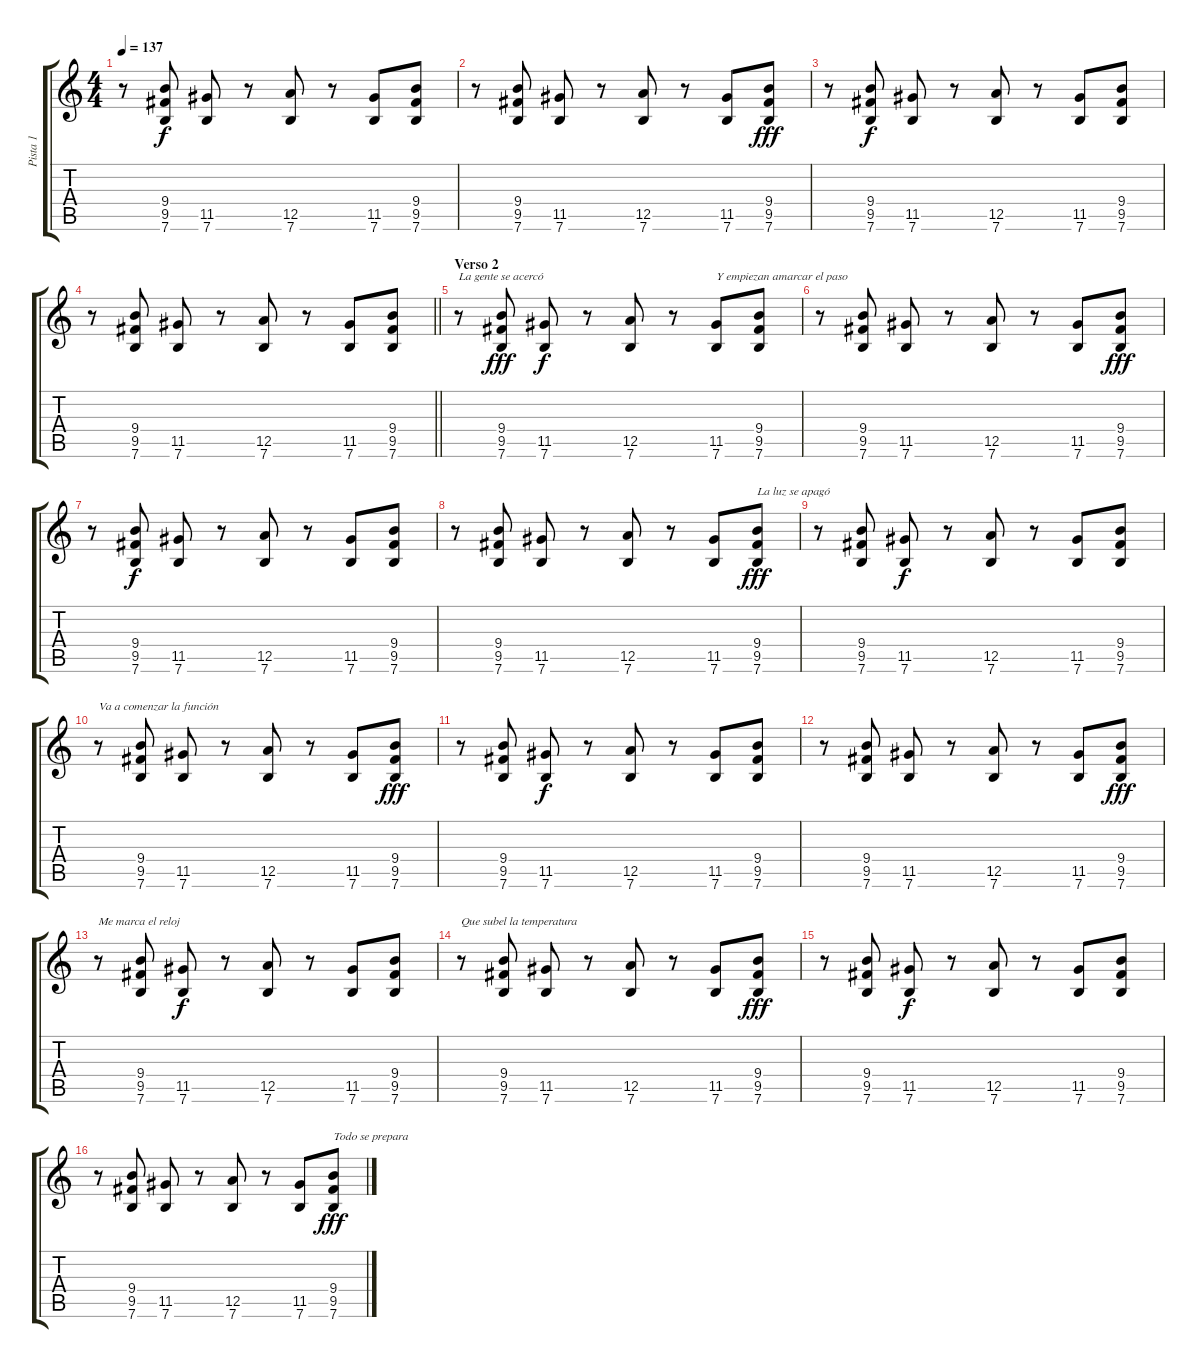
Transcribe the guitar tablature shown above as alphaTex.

\track ("Pista 1" "Pista 1") {instrument overdrivenguitar}
\staff {score tabs}
\tuning (E4 B3 G3 D3 A2 E2) {hide}
\ts (4 4)
\tempo 137
\clef g2
\ks c
r.8{dy fff} (9.4 9.5 7.6).8{dy f} (11.5 7.6).8 r.8 (12.5 7.6).8 r.8 (11.5 7.6).8 (9.4 9.5 7.6).8 |
r.8 (9.4 9.5 7.6).8 (11.5 7.6).8 r.8 (12.5 7.6).8 r.8 (11.5 7.6).8 (9.4 9.5 7.6).8{dy fff} |
r.8 (9.4 9.5 7.6).8{dy f} (11.5 7.6).8 r.8 (12.5 7.6).8 r.8 (11.5 7.6).8 (9.4 9.5 7.6).8 |
\barLineRight lightlight
r.8 (9.4 9.5 7.6).8 (11.5 7.6).8 r.8 (12.5 7.6).8 r.8 (11.5 7.6).8 (9.4 9.5 7.6).8 |
\section ("" "Verso 2")
r.8{txt "La gente se acercó"} (9.4 9.5 7.6).8{dy fff} (11.5 7.6).8{dy f} r.8 (12.5 7.6).8 r.8 (11.5 7.6).8{txt "Y empiezan amarcar el paso"} (9.4 9.5 7.6).8 |
r.8 (9.4 9.5 7.6).8 (11.5 7.6).8 r.8 (12.5 7.6).8 r.8 (11.5 7.6).8 (9.4 9.5 7.6).8{dy fff} |
r.8 (9.4 9.5 7.6).8{dy f} (11.5 7.6).8 r.8 (12.5 7.6).8 r.8 (11.5 7.6).8 (9.4 9.5 7.6).8 |
r.8 (9.4 9.5 7.6).8 (11.5 7.6).8 r.8 (12.5 7.6).8 r.8 (11.5 7.6).8 (9.4 9.5 7.6).8{txt "La luz se apagó" dy fff} |
r.8 (9.4 9.5 7.6).8 (11.5 7.6).8{dy f} r.8 (12.5 7.6).8 r.8 (11.5 7.6).8 (9.4 9.5 7.6).8 |
r.8{txt "Va a comenzar la función"} (9.4 9.5 7.6).8 (11.5 7.6).8 r.8 (12.5 7.6).8 r.8 (11.5 7.6).8 (9.4 9.5 7.6).8{dy fff} |
r.8 (9.4 9.5 7.6).8 (11.5 7.6).8{dy f} r.8 (12.5 7.6).8 r.8 (11.5 7.6).8 (9.4 9.5 7.6).8 |
r.8 (9.4 9.5 7.6).8 (11.5 7.6).8 r.8 (12.5 7.6).8 r.8 (11.5 7.6).8 (9.4 9.5 7.6).8{dy fff} |
r.8{txt "Me marca el reloj"} (9.4 9.5 7.6).8 (11.5 7.6).8{dy f} r.8 (12.5 7.6).8 r.8 (11.5 7.6).8 (9.4 9.5 7.6).8 |
r.8{txt "Que subel la temperatura"} (9.4 9.5 7.6).8 (11.5 7.6).8 r.8 (12.5 7.6).8 r.8 (11.5 7.6).8 (9.4 9.5 7.6).8{dy fff} |
r.8 (9.4 9.5 7.6).8 (11.5 7.6).8{dy f} r.8 (12.5 7.6).8 r.8 (11.5 7.6).8 (9.4 9.5 7.6).8 |
r.8 (9.4 9.5 7.6).8 (11.5 7.6).8 r.8 (12.5 7.6).8 r.8 (11.5 7.6).8 (9.4 9.5 7.6).8{txt "Todo se prepara" dy fff}
